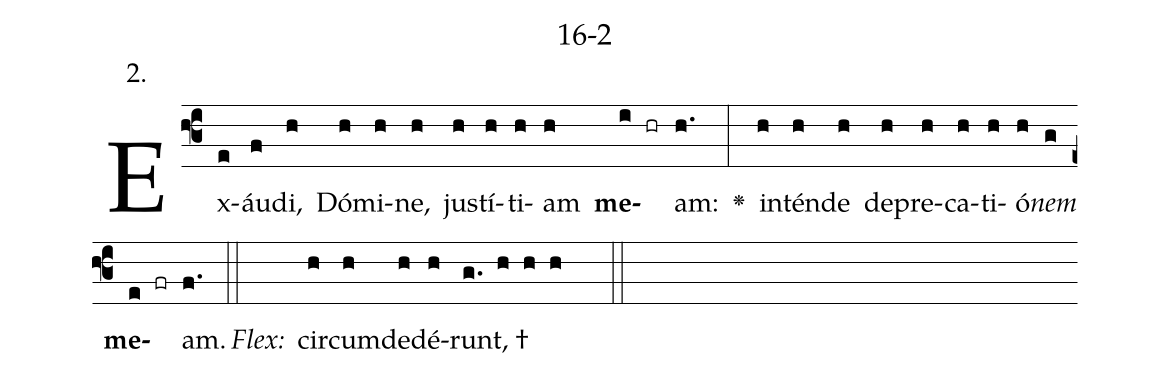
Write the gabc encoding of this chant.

name: 16-2;
annotation: 2.;
%%
(f3)Ex(e)áu(f)di,(h) Dó(h)mi(h)ne,(h) jus(h)tí(h)ti(h)am(h) <b>me</b>(i hr)am:(h.) <v>\greheightstar</v>(:) in(h)tén(h)de(h) de(h)pre(h)ca(h)ti(h)ó(h)<i>nem</i>(g) <b>me</b>(e fr)am.(f.) (::)
<i>Flex:</i>()  cir(h)cum(h)de(h)dé(h)runt, †(g. h h h  ::)

%E(h) u(h) o(h) u(g) a(e) e.(f.) (::)
